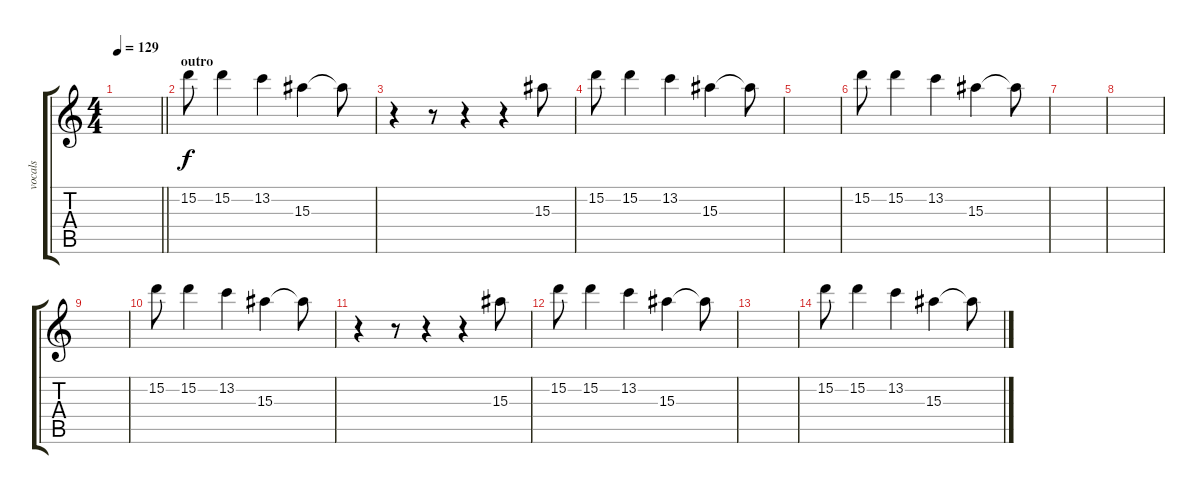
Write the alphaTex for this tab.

\track ("vocals" "vocals") {instrument electricguitarjazz}
\staff {score tabs}
\tuning (E4 B3 G3 D3 A2 E2) {hide}
\ts (4 4)
\tempo 129
\clef g2
\barLineRight lightlight
\ks c
|
\section ("" "outro")
15.2.8{dy f} 15.2.4 13.2.4 15.3.4 15.3{t}.8 |
r.4 r.8 r.4 r.4 15.3.8 |
15.2.8 15.2.4 13.2.4 15.3.4 15.3{t}.8 |
|
15.2.8 15.2.4 13.2.4 15.3.4 15.3{t}.8 |
|
|
|
15.2.8 15.2.4 13.2.4 15.3.4 15.3{t}.8 |
r.4 r.8 r.4 r.4 15.3.8 |
15.2.8 15.2.4 13.2.4 15.3.4 15.3{t}.8 |
|
15.2.8 15.2.4 13.2.4 15.3.4 15.3{t}.8
